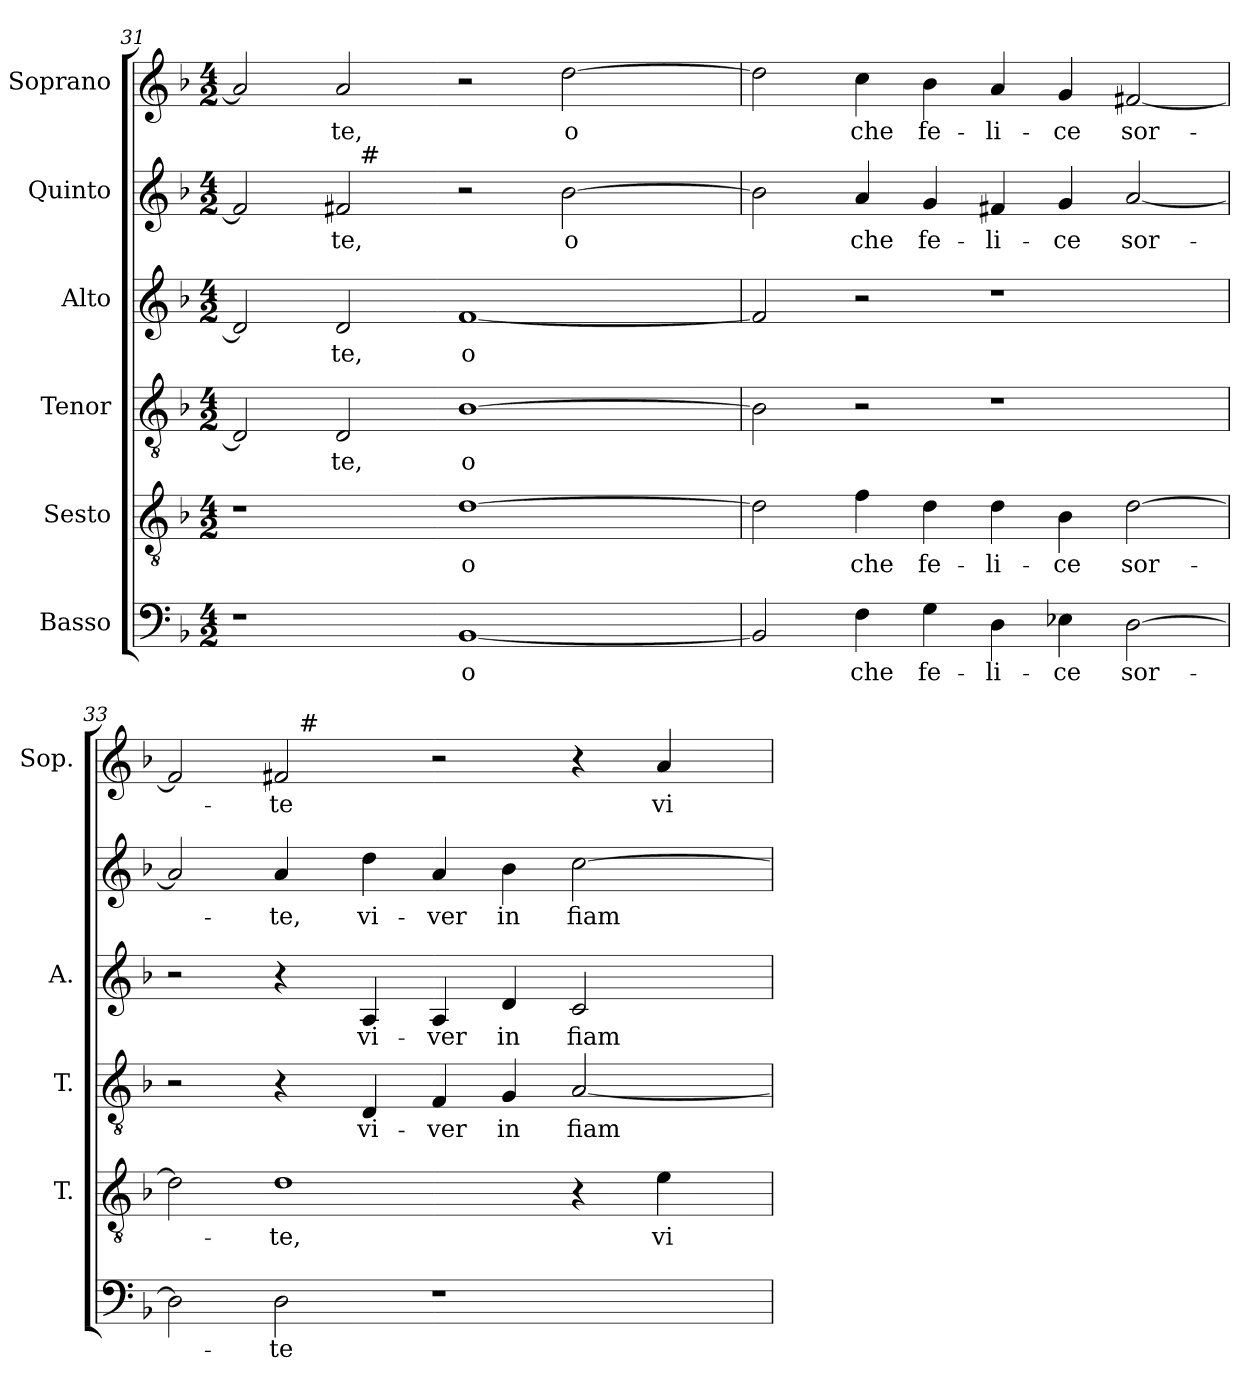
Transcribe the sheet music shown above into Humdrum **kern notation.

**kern	**text	**kern	**text	**kern	**text	**kern	**text	**kern	**text	**kern	**text
*part6	*part6	*part5	*part5	*part4	*part4	*part3	*part3	*part2	*part2	*part1	*part1
*staff6	*staff6	*staff5	*staff5	*staff4	*staff4	*staff3	*staff3	*staff2	*staff2	*staff1	*staff1
*I"Basso	*	*I"Sesto	*	*I"Tenor	*	*I"Alto	*	*I"Quinto	*	*I"Soprano	*
*	*	*I'T.	*	*I'T.	*	*I'A.	*	*	*	*I'Sop.	*
!!LO:LB:g=z
*clefF4	*	*clefGv2	*	*clefGv2	*	*clefG2	*	*clefG2	*	*clefG2	*
*	*	*ITrd7c12	*	*ITrd7c12	*	*	*	*	*	*	*
*k[b-]	*	*k[b-]	*	*k[b-]	*	*k[b-]	*	*k[b-]	*	*k[b-]	*
*F:	*	*F:	*	*F:	*	*F:	*	*F:	*	*F:	*
*M4/2	*	*M4/2	*	*M4/2	*	*M4/2	*	*M4/2	*	*M4/2	*
=31	=31	=31	=31	=31	=31	=31	=31	=31	=31	=31	=31
*	*	*	*	*	*	*	*	*^	*	*	*
1r	.	1r	.	2DDi/]	.	2di/]	.	2f#i/]	2ryy	.	2ai/]	.
!	!	!	!	!	!LO:LY:b:color=#000000	!	!	!	!	!	!	!
!	!	!	!	!	!	!	!LO:LY:b:color=#000000	!	!	!	!	!
!	!	!	!	!	!	!	!	!	!	!LO:LY:b:color=#000000	!	!
!	!	!	!	!	!	!	!	!	!	!	!	!LO:LY:b:color=#000000
.	.	.	.	2DDi/	-te,	2di/	-te,	2f#i/	32ryy	-te,	2ai/	-te,
.	.	.	.	.	.	.	.	.	256ryy	.	.	.
!	!	!	!	!	!	!	!	!	!LO:TX:a:t=#	!	!	!
.	.	.	.	.	.	.	.	.	1ryy	.	.	.
!	!LO:LY:b:color=#000000	!	!	!	!	!	!	!	!	!	!	!
!	!	!	!LO:LY:b:color=#000000	!	!	!	!	!	!	!	!	!
!	!	!	!	!	!LO:LY:b:color=#000000	!	!	!	!	!	!	!
!	!	!	!	!	!	!	!LO:LY:b:color=#000000	!	!	!	!	!
[1BB-i	o	[1Di	o	[1BB-i	o	[1fi	o	2r	.	.	2r	.
!	!	!	!	!	!	!	!	!	!	!LO:LY:b:color=#000000	!	!
!	!	!	!	!	!	!	!	!	!	!	!	!LO:LY:b:color=#000000
.	.	.	.	.	.	.	.	[2b-i\	.	o	[2ddi\	o
.	.	.	.	.	.	.	.	.	4ryy	.	.	.
.	.	.	.	.	.	.	.	.	8ryy	.	.	.
.	.	.	.	.	.	.	.	.	16ryy	.	.	.
.	.	.	.	.	.	.	.	.	64..ryy	.	.	.
*	*	*	*	*	*	*	*	*v	*v	*	*	*
=32	=32	=32	=32	=32	=32	=32	=32	=32	=32	=32	=32
2BB-i/]	.	2Di\]	.	2BB-i\]	.	2fi/]	.	2b-i\]	.	2ddi\]	.
!	!LO:LY:b:color=#000000	!	!	!	!	!	!	!	!	!	!
!	!	!	!LO:LY:b:color=#000000	!	!	!	!	!	!	!	!
!	!	!	!	!	!	!	!	!	!LO:LY:b:color=#000000	!	!
!	!	!	!	!	!	!	!	!	!	!	!LO:LY:b:color=#000000
4Fi\	che	4Fi\	che	2r	.	2r	.	4ai/	che	4cci\	che
!	!LO:LY:b:color=#000000	!	!	!	!	!	!	!	!	!	!
!	!	!	!LO:LY:b:color=#000000	!	!	!	!	!	!	!	!
!	!	!	!	!	!	!	!	!	!LO:LY:b:color=#000000	!	!
!	!	!	!	!	!	!	!	!	!	!	!LO:LY:b:color=#000000
4Gi\	fe-	4Di\	fe-	.	.	.	.	4gi/	fe-	4b-i\	fe-
!	!LO:LY:b:color=#000000	!	!	!	!	!	!	!	!	!	!
!	!	!	!LO:LY:b:color=#000000	!	!	!	!	!	!	!	!
!	!	!	!	!	!	!	!	!	!LO:LY:b:color=#000000	!	!
!	!	!	!	!	!	!	!	!	!	!	!LO:LY:b:color=#000000
4Di\	-li-	4Di\	-li-	1r	.	1r	.	4f#Xi/	-li-	4ai/	-li-
!	!LO:LY:b:color=#000000	!	!	!	!	!	!	!	!	!	!
!	!	!	!LO:LY:b:color=#000000	!	!	!	!	!	!	!	!
!	!	!	!	!	!	!	!	!	!LO:LY:b:color=#000000	!	!
!	!	!	!	!	!	!	!	!	!	!	!LO:LY:b:color=#000000
4E-Xi\	-ce	4BB-i\	-ce	.	.	.	.	4gi/	-ce	4gi/	-ce
!	!LO:LY:b:color=#000000	!	!	!	!	!	!	!	!	!	!
!	!	!	!LO:LY:b:color=#000000	!	!	!	!	!	!	!	!
!	!	!	!	!	!	!	!	!	!LO:LY:b:color=#000000	!	!
!	!	!	!	!	!	!	!	!	!	!	!LO:LY:b:color=#000000
[2Di\	sor-	[2Di\	sor-	.	.	.	.	[2ai/	sor-	[2f#Xi/	sor-
=33	=33	=33	=33	=33	=33	=33	=33	=33	=33	=33	=33
*	*	*	*	*	*	*	*	*	*	*^	*
2Di\]	.	2Di\]	.	2r	.	2r	.	2ai/]	.	2f#i/]	2ryy	.
!	!LO:LY:b:color=#000000	!	!	!	!	!	!	!	!	!	!	!
!	!	!	!LO:LY:b:color=#000000	!	!	!	!	!	!	!	!	!
!	!	!	!	!	!	!	!	!	!LO:LY:b:color=#000000	!	!	!
!	!	!	!	!	!	!	!	!	!	!	!	!LO:LY:b:color=#000000
2Di\	-te	1Di	-te,	4r	.	4r	.	4ai/	-te,	2f#i/	32ryy	-te
.	.	.	.	.	.	.	.	.	.	.	256ryy	.
!	!	!	!	!	!	!	!	!	!	!	!LO:TX:a:t=#	!
.	.	.	.	.	.	.	.	.	.	.	1ryy	.
!	!	!	!	!	!LO:LY:b:color=#000000	!	!	!	!	!	!	!
!	!	!	!	!	!	!	!LO:LY:b:color=#000000	!	!	!	!	!
!	!	!	!	!	!	!	!	!	!LO:LY:b:color=#000000	!	!	!
.	.	.	.	4DDi/	vi-	4Ai/	vi-	4ddi\	vi-	.	.	.
!	!	!	!	!	!LO:LY:b:color=#000000	!	!	!	!	!	!	!
!	!	!	!	!	!	!	!LO:LY:b:color=#000000	!	!	!	!	!
!	!	!	!	!	!	!	!	!	!LO:LY:b:color=#000000	!	!	!
1r	.	.	.	4FFi/	-ver	4Ai/	-ver	4ai/	-ver	2r	.	.
!	!	!	!	!	!LO:LY:b:color=#000000	!	!	!	!	!	!	!
!	!	!	!	!	!	!	!LO:LY:b:color=#000000	!	!	!	!	!
!	!	!	!	!	!	!	!	!	!LO:LY:b:color=#000000	!	!	!
.	.	.	.	4GGi/	in	4di/	in	4b-i\	in	.	.	.
!	!	!	!	!	!LO:LY:b:color=#000000	!	!	!	!	!	!	!
!	!	!	!	!	!	!	!LO:LY:b:color=#000000	!	!	!	!	!
!	!	!	!	!	!	!	!	!	!LO:LY:b:color=#000000	!	!	!
.	.	4r	.	[2AAi/	fiam-	2ci/	fiam-	[2cci\	fiam-	4r	.	.
.	.	.	.	.	.	.	.	.	.	.	4ryy	.
!	!	!	!LO:LY:b:color=#000000	!	!	!	!	!	!	!	!	!
!	!	!	!	!	!	!	!	!	!	!	!	!LO:LY:b:color=#000000
.	.	4Ei\	vi-	.	.	.	.	.	.	4ai/	.	vi-
.	.	.	.	.	.	.	.	.	.	.	8ryy	.
.	.	.	.	.	.	.	.	.	.	.	16ryy	.
.	.	.	.	.	.	.	.	.	.	.	64..ryy	.
*	*	*	*	*	*	*	*	*	*	*v	*v	*
=	=	=	=	=	=	=	=	=	=	=	=
*-	*-	*-	*-	*-	*-	*-	*-	*-	*-	*-	*-
